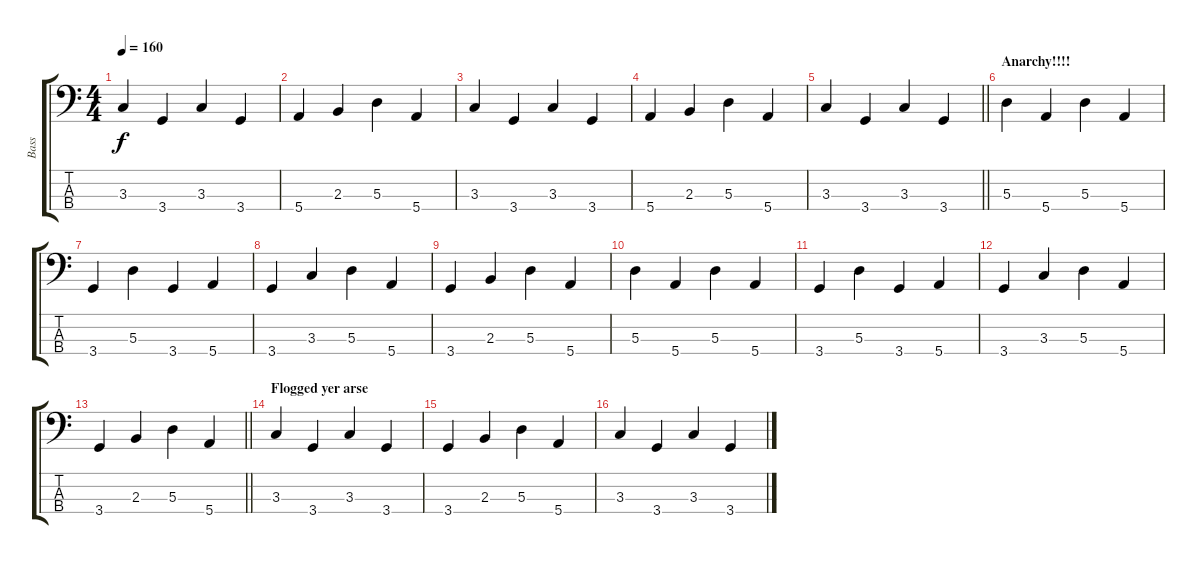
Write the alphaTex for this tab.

\track ("Bass" "Bass") {instrument electricbassfinger}
\staff {score tabs}
\tuning (G2 D2 A1 E1) {hide}
\ts (4 4)
\tempo 160
\clef f4
\ks c
3.3.4{dy f} 3.4.4 3.3.4 3.4.4 |
5.4.4 2.3.4 5.3.4 5.4.4 |
3.3.4 3.4.4 3.3.4 3.4.4 |
5.4.4 2.3.4 5.3.4 5.4.4 |
\barLineRight lightlight
3.3.4 3.4.4 3.3.4 3.4.4 |
\section ("" "Anarchy!!!!")
5.3.4 5.4.4 5.3.4 5.4.4 |
3.4.4 5.3.4 3.4.4 5.4.4 |
3.4.4 3.3.4 5.3.4 5.4.4 |
3.4.4 2.3.4 5.3.4 5.4.4 |
5.3.4 5.4.4 5.3.4 5.4.4 |
3.4.4 5.3.4 3.4.4 5.4.4 |
3.4.4 3.3.4 5.3.4 5.4.4 |
\barLineRight lightlight
3.4.4 2.3.4 5.3.4 5.4.4 |
\section ("" "Flogged yer arse")
3.3.4 3.4.4 3.3.4 3.4.4 |
3.4.4 2.3.4 5.3.4 5.4.4 |
3.3.4 3.4.4 3.3.4 3.4.4
